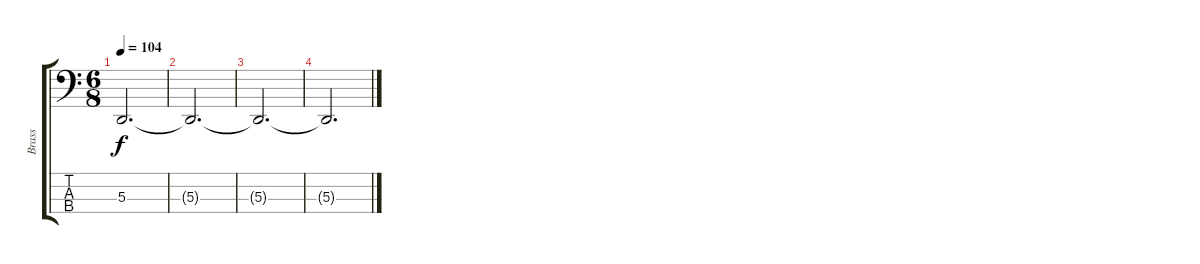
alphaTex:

\track ("Brass" "Brass") {instrument trombone}
\staff {score tabs}
\tuning (G2 D2 A1 E1) {hide}
\ts (6 8)
\tempo 104
\clef f4
\ks c
5.3.2{d dy f} |
5.3{t}.2{d} |
5.3{t}.2{d} |
5.3{t}.2{d}
